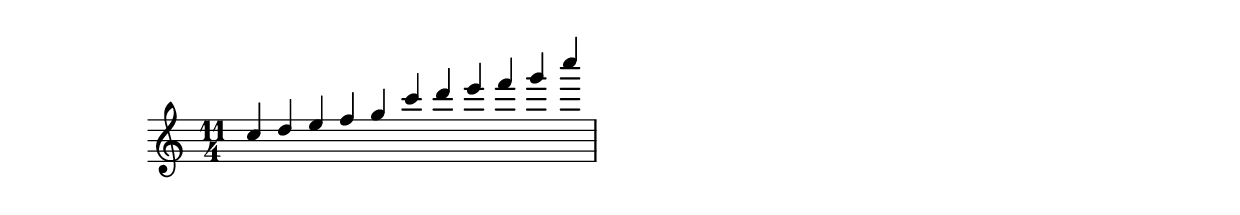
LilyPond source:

\version "2.18.2" \score { \new Staff << \new Voice { \set midiInstrument = #"piano" \voiceOne
 \key c \major \time 11/4
\override Voice.TextScript.font-size = #-4
 { c'' d'' e'' f'' g'' c''' d''' e''' f''' g''' c''''  } 
 } >> \layout { } \midi { \context { \Staff \remove "Staff_performer" }
\context { \Voice \consists "Staff_performer" } \tempo 2 = 60 } }
\paper{oddHeaderMarkup = ##f oddFooterMarkup = ##f}
